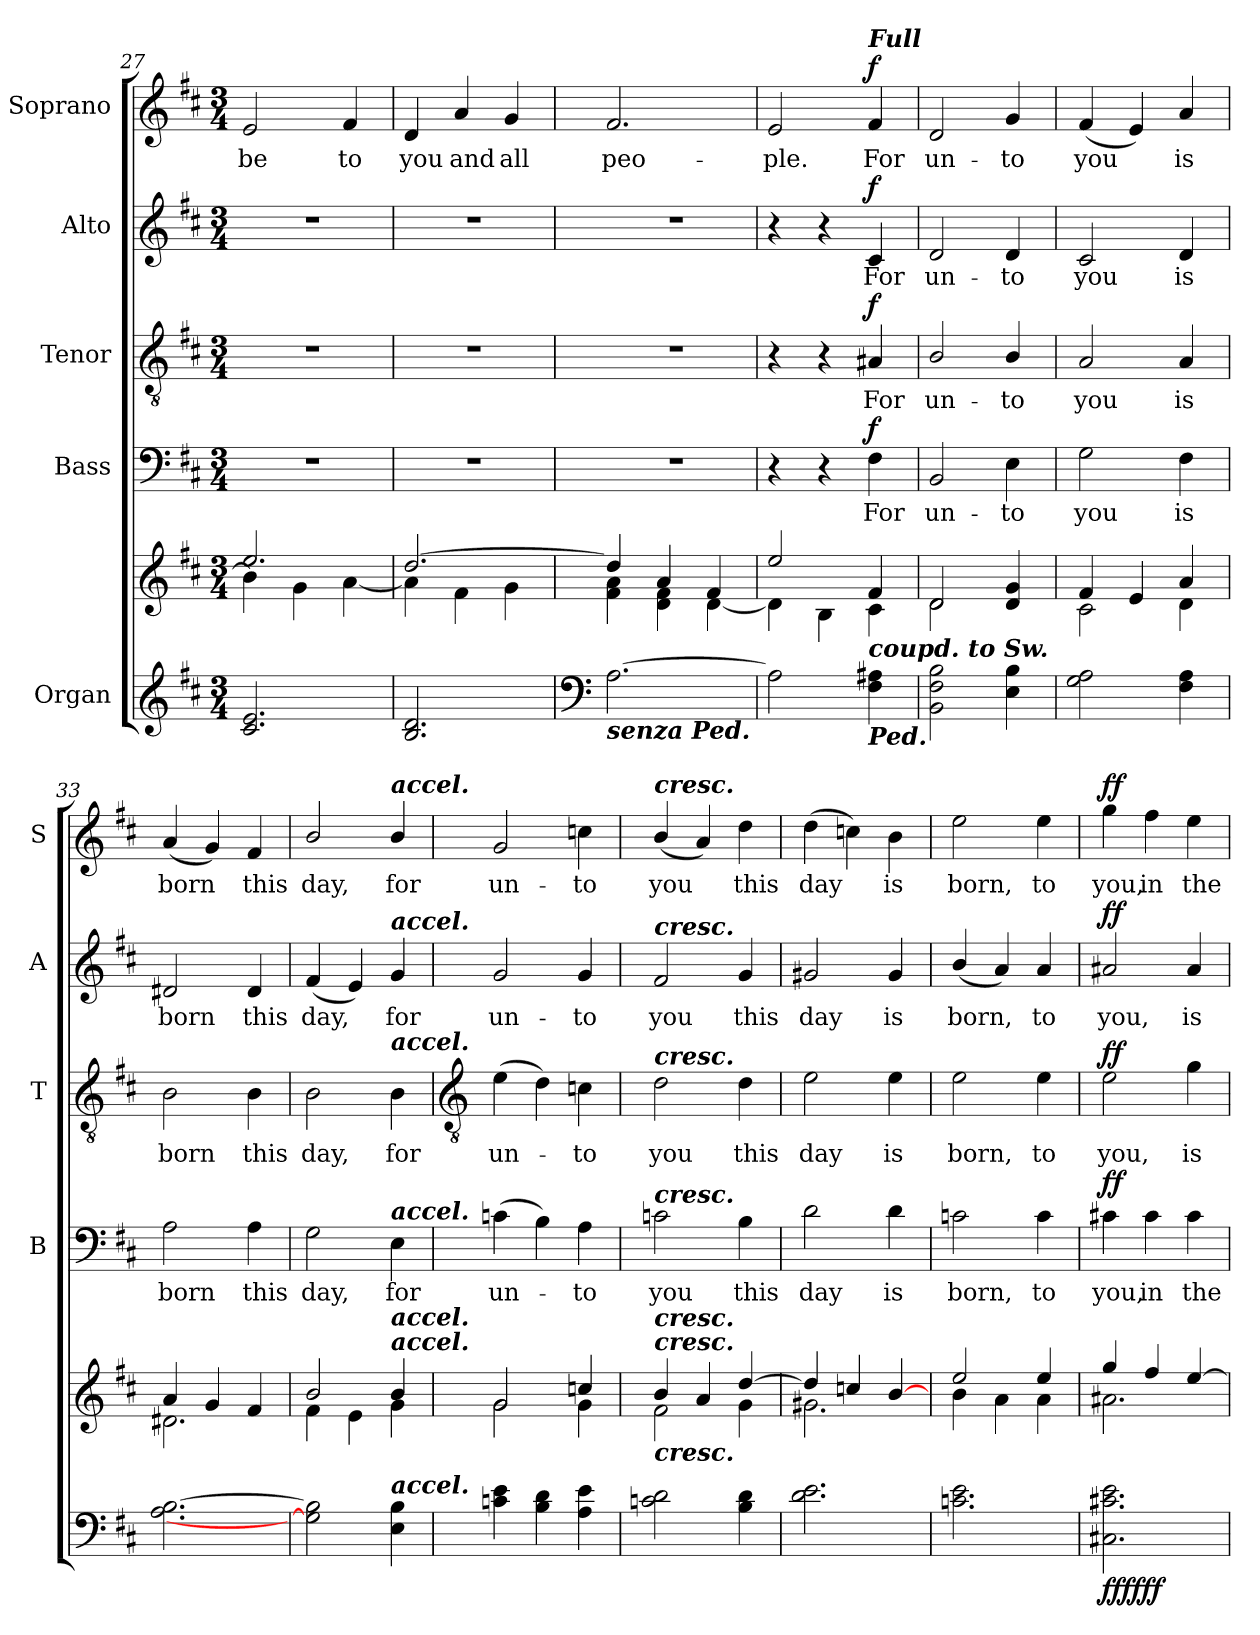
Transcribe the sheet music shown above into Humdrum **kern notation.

**kern	**kern	**dynam	**kern	**text	**dynam	**kern	**text	**dynam	**kern	**text	**dynam	**kern	**text	**dynam
*part5	*part5	*part5	*part4	*part4	*part4	*part3	*part3	*part3	*part2	*part2	*part2	*part1	*part1	*part1
*staff6	*staff5	*staff5/6	*staff4	*staff4	*staff4	*staff3	*staff3	*staff3	*staff2	*staff2	*staff2	*staff1	*staff1	*staff1
*I"Organ	*	*	*I"Bass	*	*	*I"Tenor	*	*	*I"Alto	*	*	*I"Soprano	*	*
*	*	*	*I'B	*	*	*I'T	*	*	*I'A	*	*	*I'S	*	*
*clefG2	*clefG2	*	*clefF4	*	*	*clefGv2	*	*	*clefG2	*	*	*clefG2	*	*
*k[f#c#]	*k[f#c#]	*	*k[f#c#]	*	*	*k[f#c#]	*	*	*k[f#c#]	*	*	*k[f#c#]	*	*
*D:	*D:	*	*D:	*	*	*D:	*	*	*D:	*	*	*D:	*	*
*M3/4	*M3/4	*	*M3/4	*	*	*M3/4	*	*	*M3/4	*	*	*M3/4	*	*
=27	=27	=27	=27	=27	=27	=27	=27	=27	=27	=27	=27	=27	=27	=27
*	*^	*	*	*	*	*	*	*	*	*	*	*	*	*
!	!	!	!	!LO:N:vis=1	!	!	!LO:N:vis=1	!	!	!LO:N:vis=1	!	!	!	!LO:LY:b	!
2.c#/ 2.e/	2.ee/	4b\]	.	2.r	.	.	2.r	.	.	2.r	.	.	2e	be	.
.	.	4g\	.	.	.	.	.	.	.	.	.	.	.	.	.
!	!	!	!	!	!	!	!	!	!	!	!	!	!	!LO:LY:b	!
.	.	[4a\	.	.	.	.	.	.	.	.	.	.	4f#	to	.
=28	=28	=28	=28	=28	=28	=28	=28	=28	=28	=28	=28	=28	=28	=28	=28
!	!	!	!	!LO:N:vis=1	!	!	!LO:N:vis=1	!	!	!LO:N:vis=1	!	!	!	!LO:LY:b	!
2.B/ 2.d/	[2.dd/	4a\]	.	2.r	.	.	2.r	.	.	2.r	.	.	4d	you	.
!	!	!	!	!	!	!	!	!	!	!	!	!	!	!LO:LY:b	!
.	.	4f#\	.	.	.	.	.	.	.	.	.	.	4a	and	.
!	!	!	!	!	!	!	!	!	!	!	!	!	!	!LO:LY:b	!
.	.	4g\	.	.	.	.	.	.	.	.	.	.	4g	all	.
=29	=29	=29	=29	=29	=29	=29	=29	=29	=29	=29	=29	=29	=29	=29	=29
*clefF4	*	*	*	*	*	*	*	*	*	*	*	*	*	*	*
!LO:TX:b:Bi:t=senza Ped.	!	!	!	!	!	!	!	!	!	!	!	!	!	!	!
!	!	!	!	!LO:N:vis=1	!	!	!LO:N:vis=1	!	!	!LO:N:vis=1	!	!	!	!LO:LY:b	!
[2.A	4dd/]	4f#\ 4a\	.	2.r	.	.	2.r	.	.	2.r	.	.	2.f#	peo-	.
.	4a/	4d\ 4f#\	.	.	.	.	.	.	.	.	.	.	.	.	.
.	4f#/	[4d\	.	.	.	.	.	.	.	.	.	.	.	.	.
=30	=30	=30	=30	=30	=30	=30	=30	=30	=30	=30	=30	=30	=30	=30	=30
!	!	!	!	!	!	!	!	!	!	!	!	!	!	!LO:LY:b	!
2A]	2ee/	4d\]	.	4r	.	.	4r	.	.	4r	.	.	2e	-ple.	.
.	.	4B\	.	4r	.	.	4r	.	.	4r	.	.	.	.	.
!	!	!	!	!	!	!	!	!	!	!	!	!	!LO:TX:a:Bi:t=Full	!	!
!	!LO:TX:b:Bi:t=coupd. to Sw.	!	!	!	!	!	!	!	!	!	!	!	!	!	!
!LO:TX:b:Bi:t=Ped.	!	!	!	!	!	!	!	!	!	!	!	!	!	!	!
!	!	!	!	!	!LO:LY:b	!LO:DY:b	!	!LO:LY:b	!LO:DY:b	!	!LO:LY:b	!LO:DY:b	!	!LO:LY:b	!LO:DY:b
4F# 4A#X	4f#/	4c#\	.	4F#	For	f	4A#X	For	f	4c#	For	f	4f#	For	f
=31	=31	=31	=31	=31	=31	=31	=31	=31	=31	=31	=31	=31	=31	=31	=31
!	!	!	!	!	!LO:LY:b	!	!	!LO:LY:b	!	!	!LO:LY:b	!	!	!LO:LY:b	!
2BB 2F# 2B	2d/	2d\	.	2BB	un-	.	2B/	un-	.	2d	un-	.	2d	un-	.
!	!	!	!	!	!LO:LY:b	!	!	!LO:LY:b	!	!	!LO:LY:b	!	!	!LO:LY:b	!
4E 4B	4d/ 4g/	4ryy	.	4E	-to	.	4B/	-to	.	4d	-to	.	4g	-to	.
=32	=32	=32	=32	=32	=32	=32	=32	=32	=32	=32	=32	=32	=32	=32	=32
!	!	!	!	!	!LO:LY:b	!	!	!LO:LY:b	!	!	!LO:LY:b	!	!	!LO:LY:b	!
2G 2A	4f#/	2c#\	.	2G	you	.	2A	you	.	2c#	you	.	(<4f#	you	.
.	4e/	.	.	.	.	.	.	.	.	.	.	.	4e)	.	.
!	!	!	!	!	!LO:LY:b	!	!	!LO:LY:b	!	!	!LO:LY:b	!	!	!LO:LY:b	!
4F# 4A	4a/	4d\	.	4F#	is	.	4A	is	.	4d	is	.	4a	is	.
=33	=33	=33	=33	=33	=33	=33	=33	=33	=33	=33	=33	=33	=33	=33	=33
!	!	!	!	!	!LO:LY:b	!	!	!LO:LY:b	!	!	!LO:LY:b	!	!	!LO:LY:b	!
[2.A [2.B	4a/	2.d#X\	.	2A	born	.	2B	born	.	2d#X	born	.	(<4a	born	.
.	4g/	.	.	.	.	.	.	.	.	.	.	.	4g)	.	.
!	!	!	!	!	!LO:LY:b	!	!	!LO:LY:b	!	!	!LO:LY:b	!	!	!LO:LY:b	!
.	4f#/	.	.	4A	this	.	4B	this	.	4d#	this	.	4f#	this	.
=34	=34	=34	=34	=34	=34	=34	=34	=34	=34	=34	=34	=34	=34	=34	=34
!	!	!	!	!	!LO:LY:b	!	!	!LO:LY:b	!	!	!LO:LY:b	!	!	!LO:LY:b	!
2G] 2B]	2b/	4f#\	.	2G	day,	.	2B	day,	.	(<4f#	day,	.	2b/	day,	.
.	.	4e\	.	.	.	.	.	.	.	4e)	.	.	.	.	.
!	!	!	!	!	!	!	!	!	!	!	!	!	!LO:TX:a:Bi:t=accel.	!	!
!	!	!	!	!	!	!	!	!	!	!LO:TX:a:Bi:t=accel.	!	!	!	!	!
!	!	!	!	!	!	!	!LO:TX:a:Bi:t=accel.	!	!	!	!	!	!	!	!
!	!	!	!	!LO:TX:a:Bi:t=accel.	!	!	!	!	!	!	!	!	!	!	!
!	!LO:TX:a:Bi:t=accel.	!	!	!	!	!	!	!	!	!	!	!	!	!	!
!	!LO:TX:a:Bi:t=accel.	!	!	!	!	!	!	!	!	!	!	!	!	!	!
!LO:TX:a:Bi:t=accel.	!	!	!	!	!	!	!	!	!	!	!	!	!	!	!
!	!	!	!	!	!LO:LY:b	!	!	!LO:LY:b	!	!	!LO:LY:b	!	!	!LO:LY:b	!
4E 4B	4b/	4g\	.	4E	for	.	4B	for	.	4g	for	.	4b/	for	.
!!LO:LB:g=z
=35	=35	=35	=35	=35	=35	=35	=35	=35	=35	=35	=35	=35	=35	=35	=35
*	*	*	*	*	*	*	*clefGv2	*	*	*	*	*	*	*	*
!LO:N:vis=1	!	!	!	!	!LO:LY:b	!	!	!LO:LY:b	!	!	!LO:LY:b	!	!	!LO:LY:b	!
*^	*	*	*	*	*	*	*	*	*	*	*	*	*	*	*
2.ryy	4cn\ 4e\	2g/	2g\	.	(>4cn	un-	.	(>4e	un-	.	2g	un-	.	2g	un-	.
.	4B\ 4d\	.	.	.	4B)	.	.	4d)	.	.	.	.	.	.	.	.
!	!	!	!	!	!	!LO:LY:b	!	!	!LO:LY:b	!	!	!LO:LY:b	!	!	!LO:LY:b	!
.	4A\ 4e\	4ccn/	4g\	.	4A	to	.	4cn	to	.	4g	-to	.	4ccn	-to	.
=36	=36	=36	=36	=36	=36	=36	=36	=36	=36	=36	=36	=36	=36	=36	=36	=36
!	!	!	!	!	!	!	!	!	!	!	!	!	!	!LO:TX:a:Bi:t=cresc.	!	!
!	!	!	!	!	!	!	!	!	!	!	!LO:TX:a:Bi:t=cresc.	!	!	!	!	!
!	!	!	!	!	!	!	!	!LO:TX:a:Bi:t=cresc.	!	!	!	!	!	!	!	!
!	!	!	!	!	!LO:TX:a:Bi:t=cresc.	!	!	!	!	!	!	!	!	!	!	!
!	!	!LO:TX:a:Bi:t=cresc.	!	!	!	!	!	!	!	!	!	!	!	!	!	!
!	!	!LO:TX:a:Bi:t=cresc.	!	!	!	!	!	!	!	!	!	!	!	!	!	!
!LO:TX:a:Bi:t=cresc.	!	!	!	!	!	!	!	!	!	!	!	!	!	!	!	!
!LO:N:vis=1	!	!	!	!	!	!LO:LY:b	!	!	!LO:LY:b	!	!	!LO:LY:b	!	!	!LO:LY:b	!
2.ryy	2cn\ 2d\	4b/	2f#\	.	2cn	you	.	2d	you	.	2f#	you	.	(<4b/	you	.
.	.	4a/	.	.	.	.	.	.	.	.	.	.	.	4a)	.	.
!	!	!	!	!	!	!LO:LY:b	!	!	!LO:LY:b	!	!	!LO:LY:b	!	!	!LO:LY:b	!
.	4B\ 4d\	[4dd/	4g\	.	4B	this	.	4d	this	.	4g	this	.	4dd	this	.
=37	=37	=37	=37	=37	=37	=37	=37	=37	=37	=37	=37	=37	=37	=37	=37	=37
!LO:N:vis=1	!	!	!	!	!	!LO:LY:b	!	!	!LO:LY:b	!	!	!LO:LY:b	!	!	!LO:LY:b	!
2.ryy	2.d\ 2.e\	4dd/]	2.g#X\	.	2d	day	.	2e	day	.	2g#X	day	.	(>4dd	day	.
.	.	4ccn/	.	.	.	.	.	.	.	.	.	.	.	4ccn)	.	.
!	!	!	!	!	!	!LO:LY:b	!	!	!LO:LY:b	!	!	!LO:LY:b	!	!	!LO:LY:b	!
.	.	[4b/	.	.	4d	is	.	4e	is	.	4g#	is	.	4b	is	.
=38	=38	=38	=38	=38	=38	=38	=38	=38	=38	=38	=38	=38	=38	=38	=38	=38
!LO:N:vis=1	!	!	!	!	!	!LO:LY:b	!	!	!LO:LY:b	!	!	!LO:LY:b	!	!	!LO:LY:b	!
2.ryy	2.cn\ 2.e\	2ee/	4b\	.	2cn	born,	.	2e	born,	.	(<4b/	born,	.	2ee	born,	.
.	.	.	4a\	.	.	.	.	.	.	.	4a)	.	.	.	.	.
!	!	!	!	!	!	!LO:LY:b	!	!	!LO:LY:b	!	!	!LO:LY:b	!	!	!LO:LY:b	!
.	.	4ee/	4a\	.	4c	to	.	4e	to	.	4a	to	.	4ee	to	.
=39	=39	=39	=39	=39	=39	=39	=39	=39	=39	=39	=39	=39	=39	=39	=39	=39
!LO:N:vis=1	!	!	!	!LO:DY:b=2	!	!LO:LY:b	!	!	!LO:LY:b	!	!	!LO:LY:b	!	!	!LO:LY:b	!
!	!	!	!	!LO:DY:n=1:b	!	!	!	!	!	!	!	!	!	!	!	!
!	!	!	!	!LO:DY:n=2:b	!	!	!LO:DY:b	!	!	!LO:DY:b	!	!	!LO:DY:b	!	!	!LO:DY:b
2.ryy	2.C#X\ 2.c#X\ 2.e\	4gg/	2.a#X\	ff ff ff	4c#X	you,	ff	2e	you,	ff	2a#X	you,	ff	4gg	you,	ff
!	!	!	!	!	!	!LO:LY:b	!	!	!	!	!	!	!	!	!LO:LY:b	!
.	.	4ff#/	.	.	4c#	in	.	.	.	.	.	.	.	4ff#	in	.
!	!	!	!	!	!	!LO:LY:b	!	!	!LO:LY:b	!	!	!LO:LY:b	!	!	!LO:LY:b	!
.	.	[4ee/	.	.	4c#	the	.	4g	is	.	4a#	is	.	4ee	the	.
*v	*v	*	*	*	*	*	*	*	*	*	*	*	*	*	*	*
*	*v	*v	*	*	*	*	*	*	*	*	*	*	*	*	*
=	=	=	=	=	=	=	=	=	=	=	=	=	=	=
*-	*-	*-	*-	*-	*-	*-	*-	*-	*-	*-	*-	*-	*-	*-
